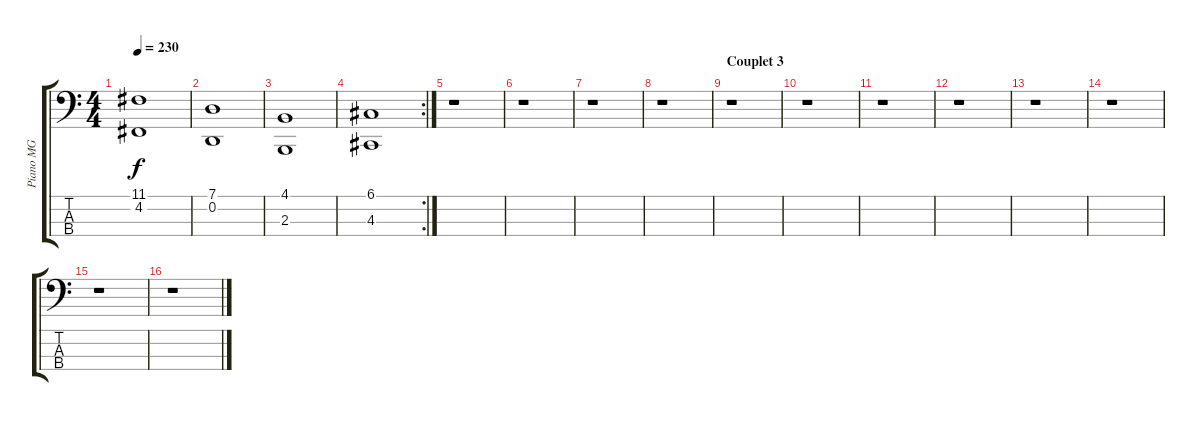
\track ("Piano MG" "Piano MG") {instrument acousticgrandpiano}
\staff {score tabs}
\tuning (G2 D2 A1 E1) {hide}
\ts (4 4)
\tempo 230
\clef f4
\ks c
(11.1 4.2).1{dy f} |
(7.1 0.2).1 |
(4.1 2.3).1 |
\rc 2
(6.1 4.3).1 |
r.1 |
r.1 |
r.1 |
r.1 |
\section ("" "Couplet 3")
r.1 |
r.1 |
r.1 |
r.1 |
r.1 |
r.1 |
r.1 |
r.1
